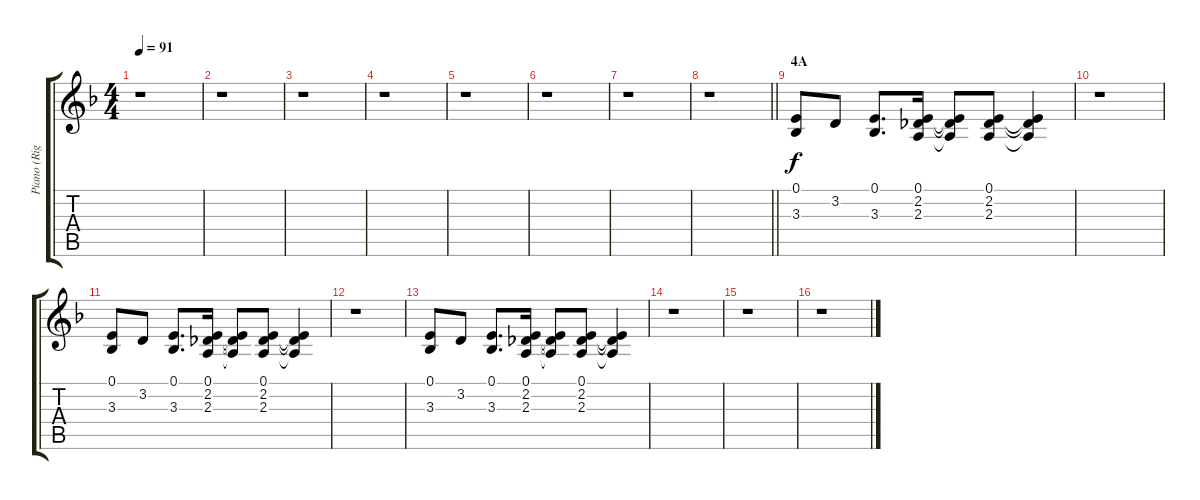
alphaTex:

\track ("Piano (Right Hand)" "Piano (Rig") {instrument acousticgrandpiano}
\staff {score tabs}
\tuning (E4 B3 G3 D3 A2 E2) {hide}
\ts (4 4)
\tempo 91
\clef g2
\ks f
r.1{dy f} |
r.1 |
r.1 |
r.1 |
r.1 |
r.1 |
r.1 |
\barLineRight lightlight
r.1 |
\section ("" "4A")
(0.1 3.3).8 3.2.8 (0.1 3.3).8{d} (0.1 2.2 2.3).16 (0.1{t} 2.2{t} 2.3{t}).8 (0.1 2.2 2.3).8 (0.1{t} 2.2{t} 2.3{t}).4 |
r.1 |
(0.1 3.3).8 3.2.8 (0.1 3.3).8{d} (0.1 2.2 2.3).16 (0.1{t} 2.2{t} 2.3{t}).8 (0.1 2.2 2.3).8 (0.1{t} 2.2{t} 2.3{t}).4 |
r.1 |
(0.1 3.3).8 3.2.8 (0.1 3.3).8{d} (0.1 2.2 2.3).16 (0.1{t} 2.2{t} 2.3{t}).8 (0.1 2.2 2.3).8 (0.1{t} 2.2{t} 2.3{t}).4 |
r.1 |
r.1 |
r.1
